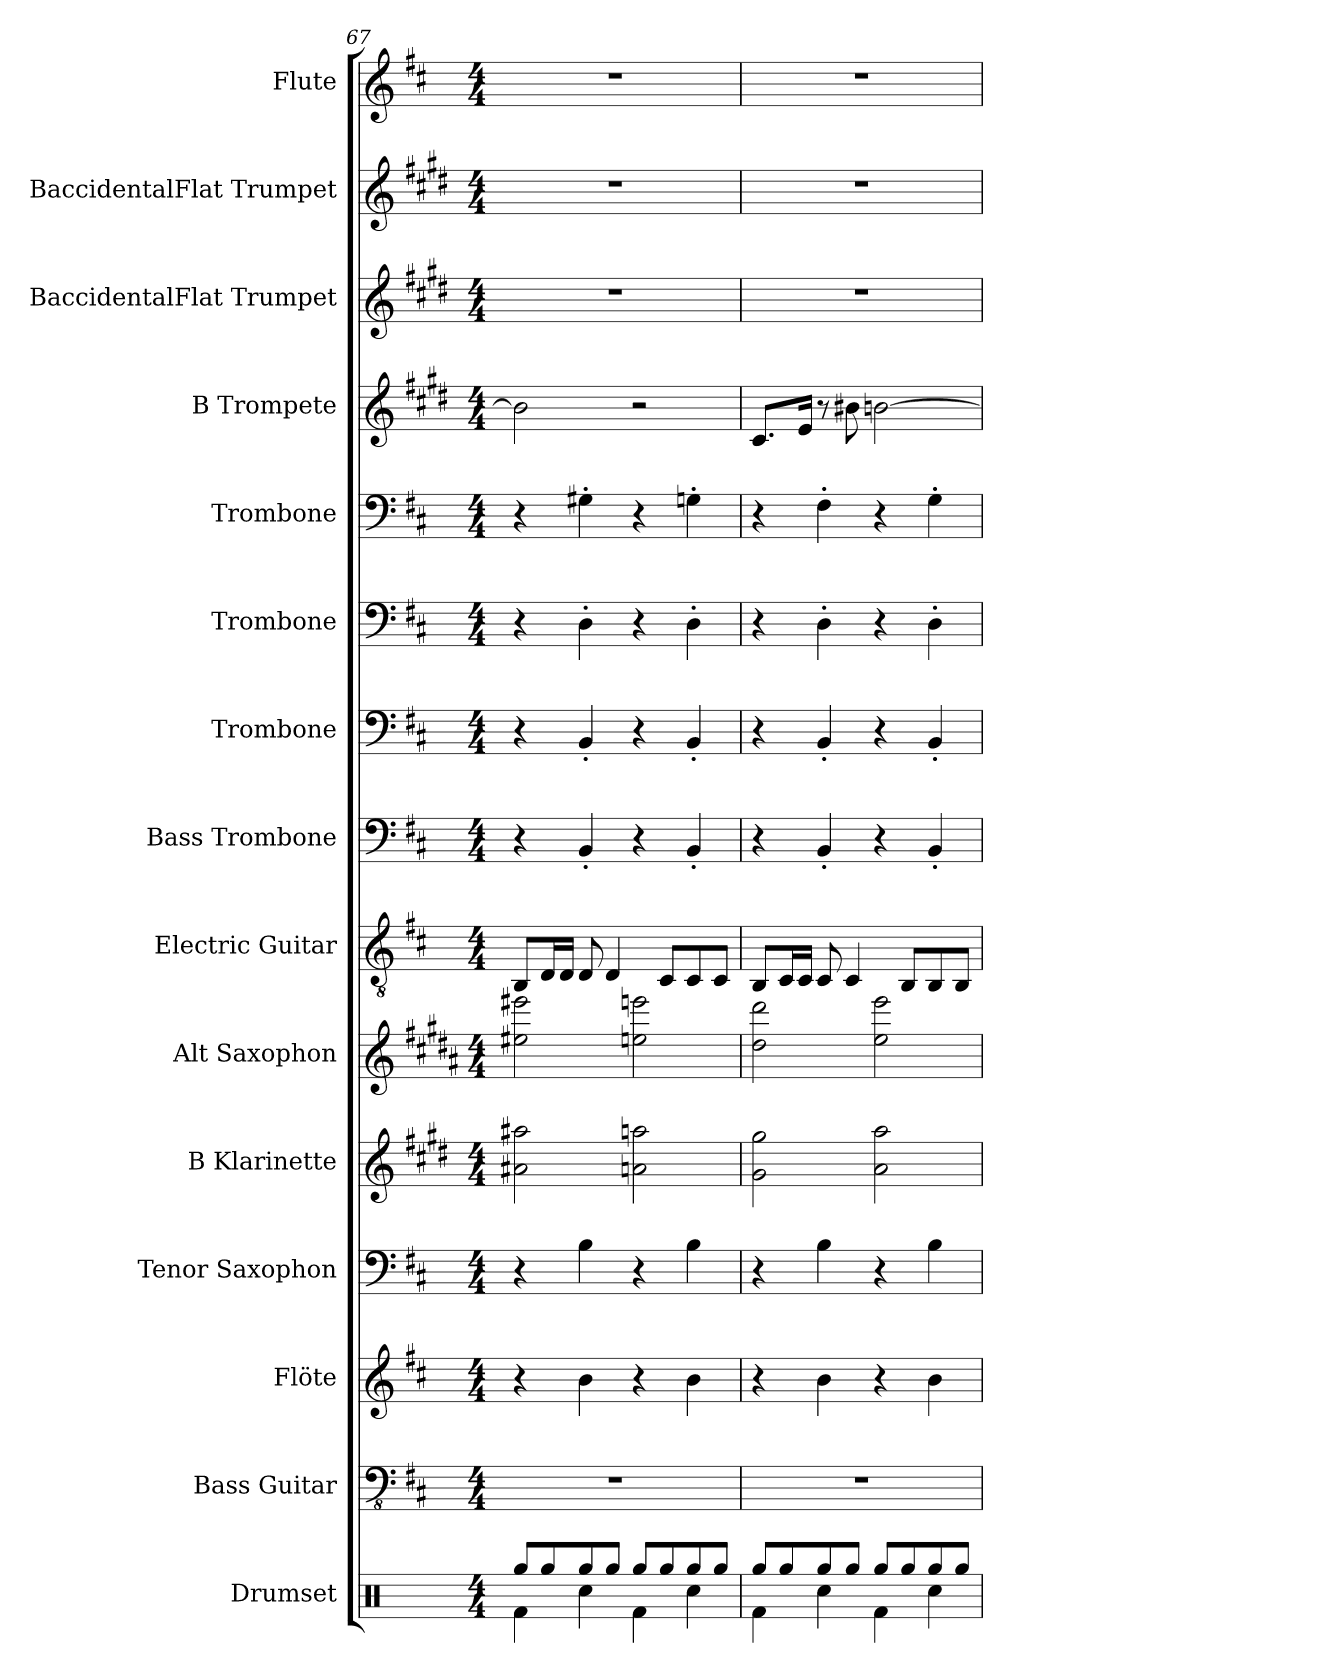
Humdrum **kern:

**kern	**kern	**kern	**kern	**kern	**kern	**kern	**kern	**kern	**kern	**kern	**kern	**kern	**kern	**kern
*part15	*part14	*part13	*part12	*part11	*part10	*part9	*part8	*part7	*part6	*part5	*part4	*part3	*part2	*part1
*staff15	*staff14	*staff13	*staff12	*staff11	*staff10	*staff9	*staff8	*staff7	*staff6	*staff5	*staff4	*staff3	*staff2	*staff1
*I"Drumset	*I"Bass Guitar	*I"Flöte	*I"Tenor Saxophon	*I"B Klarinette	*I"Alt Saxophon	*I"Electric Guitar	*I"Bass Trombone	*I"Trombone	*I"Trombone	*I"Trombone	*I"B Trompete	*I"BaccidentalFlat Trumpet	*I"BaccidentalFlat Trumpet	*I"Flute
*I'Drs.	*I'B. Guit.	*I'Fl.	*I'T. Sax.	*I'B Kl.	*I'A. Sax.	*I'El. Guit.	*I'B. Trb.	*I'Trb.	*I'Trb.	*I'Trb.	*I'B Tpt.	*I'BaccidentalFlat Tpt.	*I'BaccidentalFlat Tpt.	*I'Fl.
*clefX	*clefFv4	*clefG2	*clefF4	*clefG2	*clefG2	*clefGv2	*clefF4	*clefF4	*clefF4	*clefF4	*clefG2	*clefG2	*clefG2	*clefG2
*	*	*	*ITrd8c14	*ITrd1c2	*ITrd5c9	*	*	*	*	*	*ITrd1c2	*ITrd1c2	*ITrd1c2	*
*k[]	*k[f#c#]	*k[f#c#]	*k[f#c#]	*k[f#c#]	*k[f#c#]	*k[f#c#]	*k[f#c#]	*k[f#c#]	*k[f#c#]	*k[f#c#]	*k[f#c#]	*k[f#c#]	*k[f#c#]	*k[f#c#]
*M4/4	*M4/4	*M4/4	*M4/4	*M4/4	*M4/4	*M4/4	*M4/4	*M4/4	*M4/4	*M4/4	*M4/4	*M4/4	*M4/4	*M4/4
=67	=67	=67	=67	=67	=67	=67	=67	=67	=67	=67	=67	=67	=67	=67
*^	*	*	*	*	*	*	*	*	*	*	*	*	*	*
8Rgg/L	4Rf\	1r	4r	4r	2g#X\ 2gg#X\	2g#X\ 2gg#X\	8BB/L	4r	4r	4r	4r	2a\]	1r	1r	1r
8Rgg/	.	.	.	.	.	.	16D/L	.	.	.	.	.	.	.	.
.	.	.	.	.	.	.	16D/JJ	.	.	.	.	.	.	.	.
8Rgg/	4Rcc\	.	4b\	4BB\	.	.	8D/	4BB'/	4BB'/	4D'\	4G#X'\	.	.	.	.
8Rgg/J	.	.	.	.	.	.	4D/	.	.	.	.	.	.	.	.
8Rgg/L	4Rf\	.	4r	4r	2gn\ 2ggn\	2gn\ 2ggn\	.	4r	4r	4r	4r	2r	.	.	.
8Rgg/	.	.	.	.	.	.	8C#/L	.	.	.	.	.	.	.	.
8Rgg/	4Rcc\	.	4b\	4BB\	.	.	8C#/	4BB'/	4BB'/	4D'\	4Gn'\	.	.	.	.
8Rgg/J	.	.	.	.	.	.	8C#/J	.	.	.	.	.	.	.	.
!!LO:PB:g=z
=68	=68	=68	=68	=68	=68	=68	=68	=68	=68	=68	=68	=68	=68	=68	=68
8Rgg/L	4Rf\	1r	4r	4r	2f#\ 2ff#\	2f#\ 2ff#\	8BB/L	4r	4r	4r	4r	8.B/L	1r	1r	1r
8Rgg/	.	.	.	.	.	.	16C#/L	.	.	.	.	.	.	.	.
.	.	.	.	.	.	.	16C#/JJ	.	.	.	.	16d/Jk	.	.	.
8Rgg/	4Rcc\	.	4b\	4BB\	.	.	8C#/	4BB'/	4BB'/	4D'\	4F#'\	8r	.	.	.
8Rgg/J	.	.	.	.	.	.	4C#/	.	.	.	.	8a#X\	.	.	.
8Rgg/L	4Rf\	.	4r	4r	2g\ 2gg\	2g\ 2gg\	.	4r	4r	4r	4r	[2an\	.	.	.
8Rgg/	.	.	.	.	.	.	8BB/L	.	.	.	.	.	.	.	.
8Rgg/	4Rcc\	.	4b\	4BB\	.	.	8BB/	4BB'/	4BB'/	4D'\	4G'\	.	.	.	.
8Rgg/J	.	.	.	.	.	.	8BB/J	.	.	.	.	.	.	.	.
*v	*v	*	*	*	*	*	*	*	*	*	*	*	*	*	*
=	=	=	=	=	=	=	=	=	=	=	=	=	=	=
*-	*-	*-	*-	*-	*-	*-	*-	*-	*-	*-	*-	*-	*-	*-
